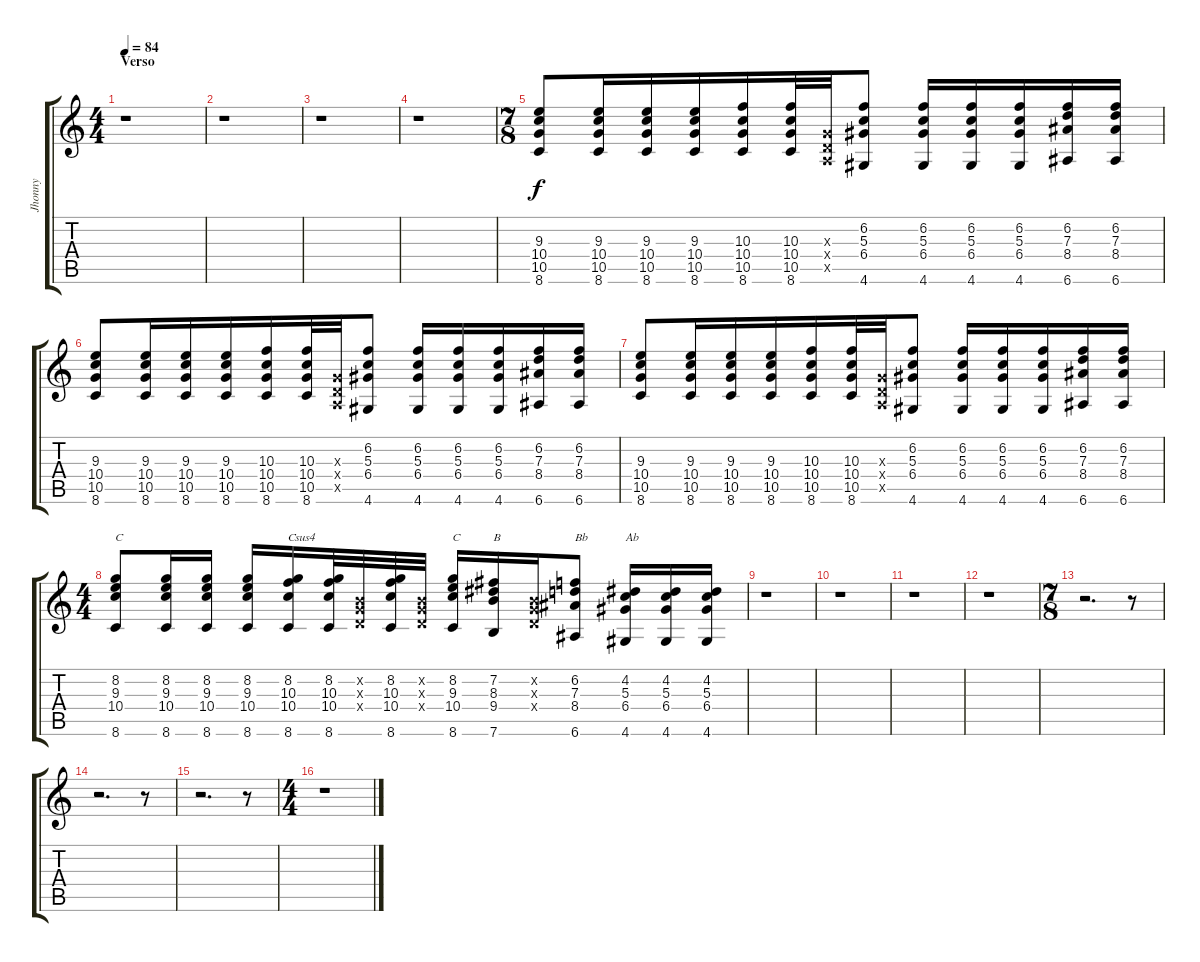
\track ("Jhonny" "Jhonny") {instrument electricguitarjazz}
\staff {score tabs}
\tuning (E4 B3 G3 D3 A2 E2) {hide}
\ts (4 4)
\section ("" "Verso")
\tempo 84
\clef g2
\ks c
r.1{dy f} |
r.1 |
r.1 |
r.1 |
\ts (7 8)
(9.3 10.4 10.5 8.6).8 (9.3 10.4 10.5 8.6).16 (9.3 10.4 10.5 8.6).16 (9.3 10.4 10.5 8.6).16 (10.3 10.4 10.5 8.6).16 (10.3 10.4 10.5 8.6).32 (0.3{x} 0.4{x} 0.5{x}).32 (6.2 5.3 6.4 4.6).8 (6.2 5.3 6.4 4.6).16 (6.2 5.3 6.4 4.6).16 (6.2 5.3 6.4 4.6).16 (6.2 7.3 8.4 6.6).16 (6.2 7.3 8.4 6.6).16 |
(9.3 10.4 10.5 8.6).8 (9.3 10.4 10.5 8.6).16 (9.3 10.4 10.5 8.6).16 (9.3 10.4 10.5 8.6).16 (10.3 10.4 10.5 8.6).16 (10.3 10.4 10.5 8.6).32 (0.3{x} 0.4{x} 0.5{x}).32 (6.2 5.3 6.4 4.6).8 (6.2 5.3 6.4 4.6).16 (6.2 5.3 6.4 4.6).16 (6.2 5.3 6.4 4.6).16 (6.2 7.3 8.4 6.6).16 (6.2 7.3 8.4 6.6).16 |
(9.3 10.4 10.5 8.6).8 (9.3 10.4 10.5 8.6).16 (9.3 10.4 10.5 8.6).16 (9.3 10.4 10.5 8.6).16 (10.3 10.4 10.5 8.6).16 (10.3 10.4 10.5 8.6).32 (0.3{x} 0.4{x} 0.5{x}).32 (6.2 5.3 6.4 4.6).8 (6.2 5.3 6.4 4.6).16 (6.2 5.3 6.4 4.6).16 (6.2 5.3 6.4 4.6).16 (6.2 7.3 8.4 6.6).16 (6.2 7.3 8.4 6.6).16 |
\ts (4 4)
(8.2 9.3 10.4 8.6).8{txt "C"} (8.2 9.3 10.4 8.6).16 (8.2 9.3 10.4 8.6).16 (8.2 9.3 10.4 8.6).16 (8.2 10.3 10.4 8.6).16{txt "Csus4"} (8.2 10.3 10.4 8.6).32 (0.2{x} 0.3{x} 0.4{x}).32 (8.2 10.3 10.4 8.6).32 (0.2{x} 0.3{x} 0.4{x}).32 (8.2 9.3 10.4 8.6).16{txt "C"} (7.2 8.3 9.4 7.6).16{txt "B"} (0.2{x} 0.3{x} 0.4{x}).16 (6.2 7.3 8.4 6.6).8{txt "Bb"} (4.2 5.3 6.4 4.6).16{txt "Ab"} (4.2 5.3 6.4 4.6).16 (4.2 5.3 6.4 4.6).16 |
r.1 |
r.1 |
r.1 |
r.1 |
\ts (7 8)
r.2{d} r.8 |
r.2{d} r.8 |
r.2{d} r.8 |
\ts (4 4)
r.1
